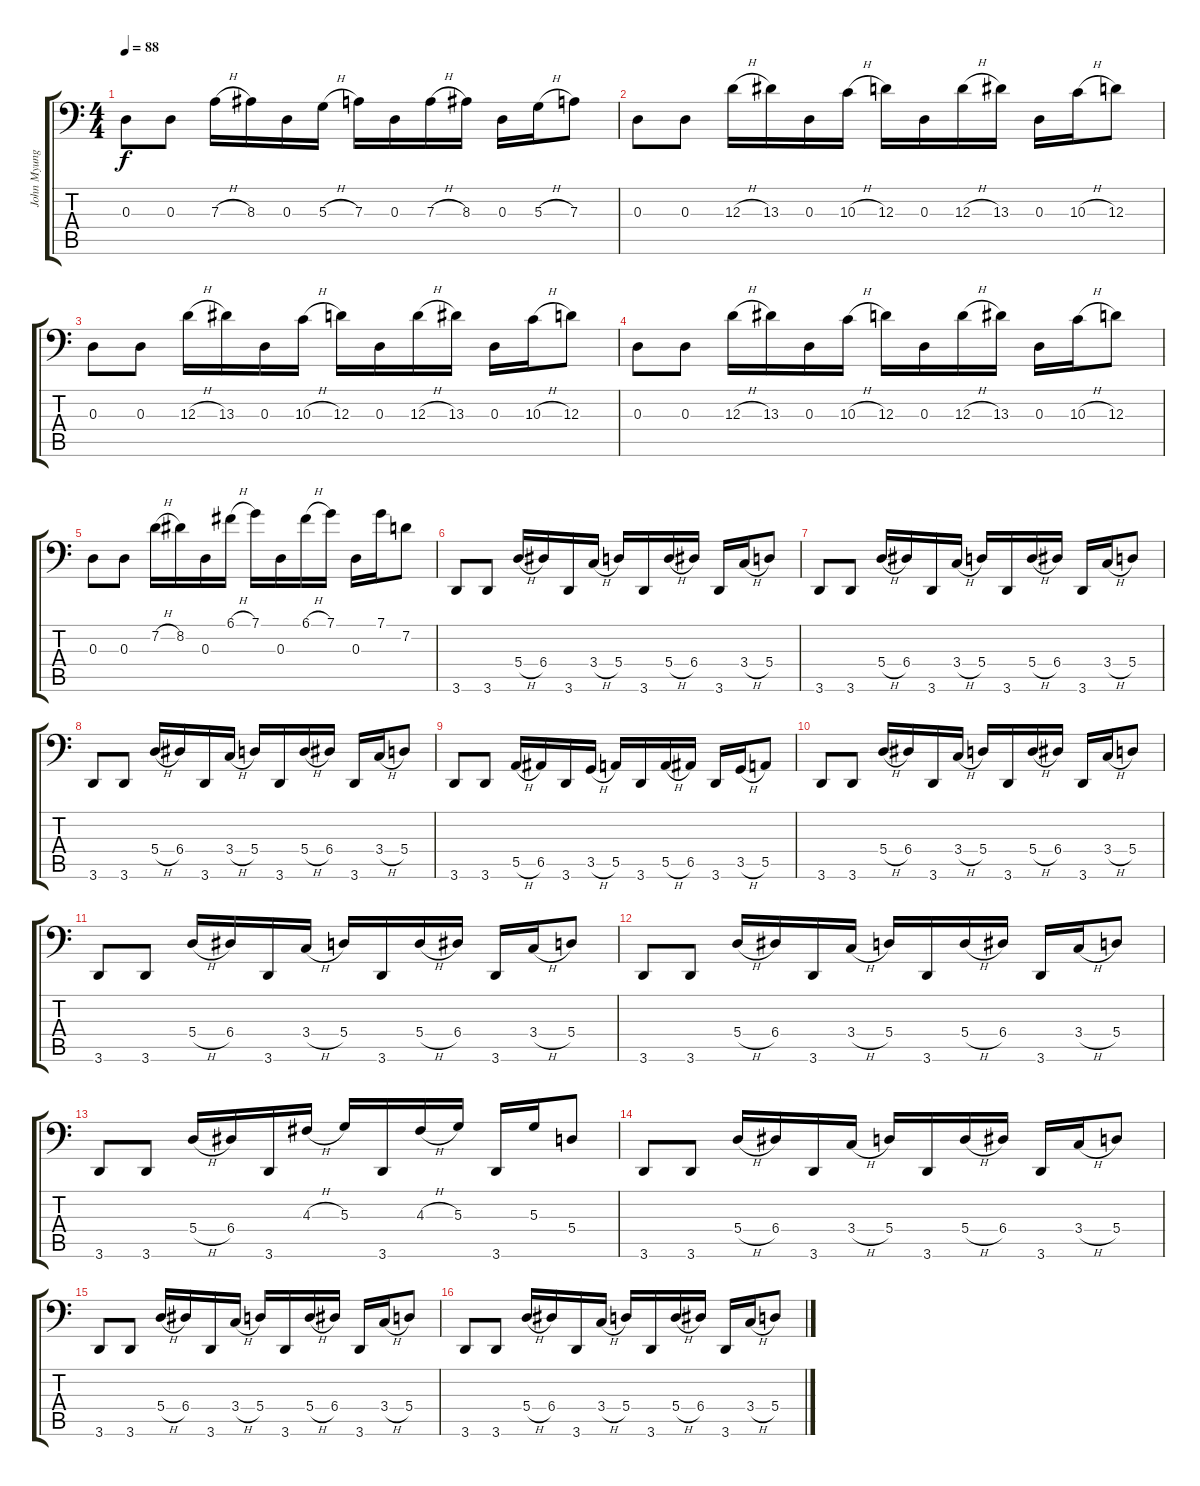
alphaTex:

\track ("John Myung" "John Myung") {instrument electricbassfinger}
\staff {score tabs}
\tuning (C3 G2 D2 A1 E1 B0) {hide}
\ts (4 4)
\tempo 88
\clef f4
\ks c
0.3.8{dy f} 0.3.8 7.3{h}.16 8.3.16 0.3.16 5.3{h}.16 7.3.16 0.3.16 7.3{h}.16 8.3.16 0.3.16 5.3{h}.16 7.3.8 |
0.3.8 0.3.8 12.3{h}.16 13.3.16 0.3.16 10.3{h}.16 12.3.16 0.3.16 12.3{h}.16 13.3.16 0.3.16 10.3{h}.16 12.3.8 |
0.3.8 0.3.8 12.3{h}.16 13.3.16 0.3.16 10.3{h}.16 12.3.16 0.3.16 12.3{h}.16 13.3.16 0.3.16 10.3{h}.16 12.3.8 |
0.3.8 0.3.8 12.3{h}.16 13.3.16 0.3.16 10.3{h}.16 12.3.16 0.3.16 12.3{h}.16 13.3.16 0.3.16 10.3{h}.16 12.3.8 |
0.3.8 0.3.8 7.2{h}.16 8.2.16 0.3.16 6.1{h}.16 7.1.16 0.3.16 6.1{h}.16 7.1.16 0.3.16 7.1.16 7.2.8 |
3.6.8 3.6.8 5.4{h}.16 6.4.16 3.6.16 3.4{h}.16 5.4.16 3.6.16 5.4{h}.16 6.4.16 3.6.16 3.4{h}.16 5.4.8 |
3.6.8 3.6.8 5.4{h}.16 6.4.16 3.6.16 3.4{h}.16 5.4.16 3.6.16 5.4{h}.16 6.4.16 3.6.16 3.4{h}.16 5.4.8 |
3.6.8 3.6.8 5.4{h}.16 6.4.16 3.6.16 3.4{h}.16 5.4.16 3.6.16 5.4{h}.16 6.4.16 3.6.16 3.4{h}.16 5.4.8 |
3.6.8 3.6.8 5.5{h}.16 6.5.16 3.6.16 3.5{h}.16 5.5.16 3.6.16 5.5{h}.16 6.5.16 3.6.16 3.5{h}.16 5.5.8 |
3.6.8 3.6.8 5.4{h}.16 6.4.16 3.6.16 3.4{h}.16 5.4.16 3.6.16 5.4{h}.16 6.4.16 3.6.16 3.4{h}.16 5.4.8 |
3.6.8 3.6.8 5.4{h}.16 6.4.16 3.6.16 3.4{h}.16 5.4.16 3.6.16 5.4{h}.16 6.4.16 3.6.16 3.4{h}.16 5.4.8 |
3.6.8 3.6.8 5.4{h}.16 6.4.16 3.6.16 3.4{h}.16 5.4.16 3.6.16 5.4{h}.16 6.4.16 3.6.16 3.4{h}.16 5.4.8 |
3.6.8 3.6.8 5.4{h}.16 6.4.16 3.6.16 4.3{h}.16 5.3.16 3.6.16 4.3{h}.16 5.3.16 3.6.16 5.3.16 5.4.8 |
3.6.8 3.6.8 5.4{h}.16 6.4.16 3.6.16 3.4{h}.16 5.4.16 3.6.16 5.4{h}.16 6.4.16 3.6.16 3.4{h}.16 5.4.8 |
3.6.8 3.6.8 5.4{h}.16 6.4.16 3.6.16 3.4{h}.16 5.4.16 3.6.16 5.4{h}.16 6.4.16 3.6.16 3.4{h}.16 5.4.8 |
3.6.8 3.6.8 5.4{h}.16 6.4.16 3.6.16 3.4{h}.16 5.4.16 3.6.16 5.4{h}.16 6.4.16 3.6.16 3.4{h}.16 5.4.8
